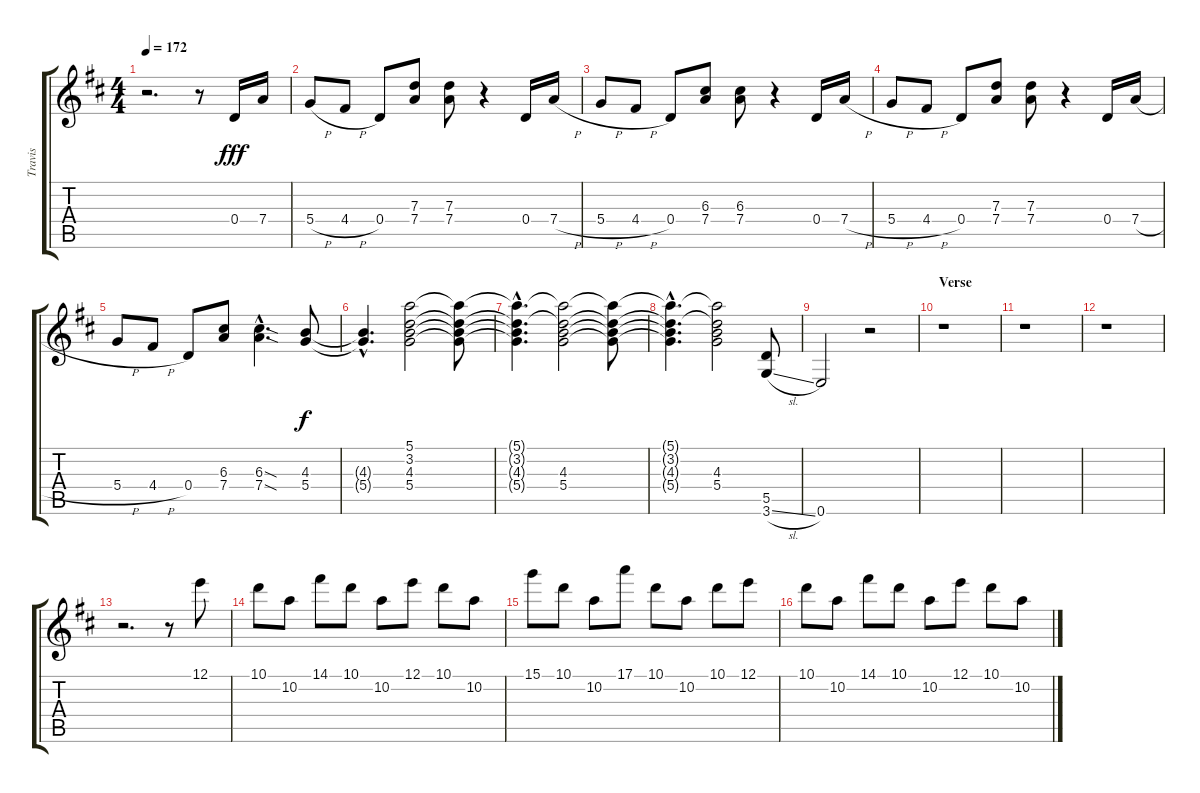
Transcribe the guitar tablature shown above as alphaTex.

\track ("Travis" "Travis") {instrument distortionguitar}
\staff {score tabs}
\tuning (E4 B3 G3 D3 A2 E2) {hide}
\ts (4 4)
\tempo 172
\clef g2
\ks d
r.2{d dy f} r.8 0.4.16{dy fff} 7.4.16 |
5.4{h}.8 4.4{h}.8 0.4.8 (7.3 7.4).8 (7.3 7.4).8 r.4 0.4.16 7.4{h}.16 |
5.4{h}.8 4.4{h}.8 0.4.8 (6.3 7.4).8 (6.3 7.4).8 r.4 0.4.16 7.4{h}.16 |
5.4{h}.8 4.4{h}.8 0.4.8 (7.3 7.4).8 (7.3 7.4).8 r.4 0.4.16 7.4{h}.16 |
5.4{h}.8 4.4{h}.8 0.4.8 (6.3 7.4).8 (6.3{sod hac} 7.4{sod hac}).4{d} (4.3 5.4).8{dy f} |
(4.3{hac t} 5.4{hac t}).4{d} (5.1 3.2 4.3 5.4).2 (5.1{t} 3.2{t} 4.3{t} 5.4{t}).8 |
(5.1{hac t} 3.2{hac t} 4.3{hac t} 5.4{hac t}).4{d} (5.1{t} 3.2{t} 4.3 5.4).2 (5.1{t} 3.2{t} 4.3{t} 5.4{t}).8 |
(5.1{hac t} 3.2{hac t} 4.3{hac t} 5.4{hac t}).4{d} (5.1{t} 3.2{t} 4.3 5.4).2 (5.5 3.6{sl}).8 |
0.6.2 r.2 |
\section ("" "Verse")
r.1 |
r.1 |
r.1 |
r.2{d} r.8 12.1.8 |
10.1.8 10.2.8 14.1.8 10.1.8 10.2.8 12.1.8 10.1.8 10.2.8 |
15.1.8 10.1.8 10.2.8 17.1.8 10.1.8 10.2.8 10.1.8 12.1.8 |
10.1.8 10.2.8 14.1.8 10.1.8 10.2.8 12.1.8 10.1.8 10.2.8
